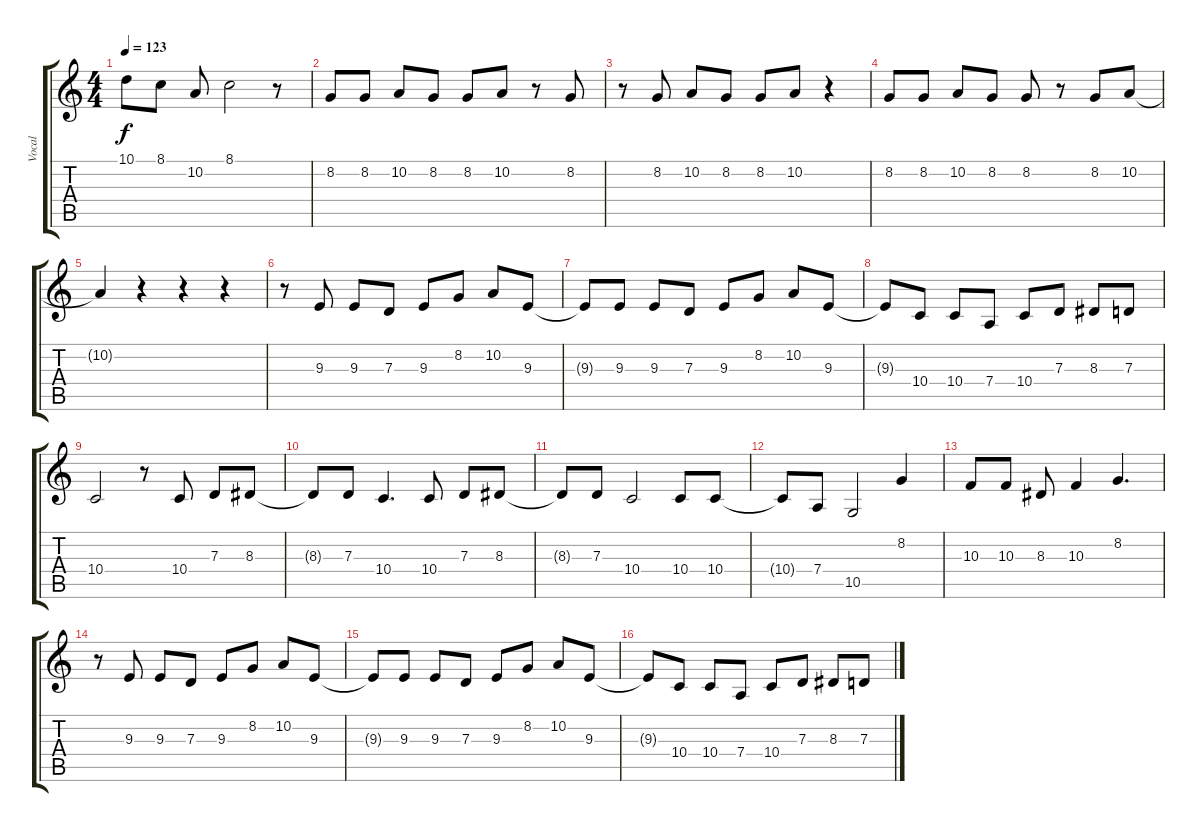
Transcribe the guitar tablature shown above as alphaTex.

\track ("Vocal" "Vocal") {instrument synthvoice}
\staff {score tabs}
\tuning (E4 B3 G3 D3 A2 E2) {hide}
\ts (4 4)
\tempo 123
\clef g2
\ks c
10.1{t}.8{dy f} 8.1.8 10.2.8 8.1.2 r.8 |
8.2.8 8.2.8 10.2.8 8.2.8 8.2.8 10.2.8 r.8 8.2.8 |
r.8 8.2.8 10.2.8 8.2.8 8.2.8 10.2.8 r.4 |
8.2.8 8.2.8 10.2.8 8.2.8 8.2.8 r.8 8.2.8 10.2.8 |
10.2{t}.4 r.4 r.4 r.4 |
r.8 9.3.8 9.3.8 7.3.8 9.3.8 8.2.8 10.2.8 9.3.8 |
9.3{t}.8 9.3.8 9.3.8 7.3.8 9.3.8 8.2.8 10.2.8 9.3.8 |
9.3{t}.8 10.4.8 10.4.8 7.4.8 10.4.8 7.3.8 8.3.8 7.3.8 |
10.4.2 r.8 10.4.8 7.3.8 8.3.8 |
8.3{t}.8 7.3.8 10.4.4{d} 10.4.8 7.3.8 8.3.8 |
8.3{t}.8 7.3.8 10.4.2 10.4.8 10.4.8 |
10.4{t}.8 7.4.8 10.5.2 8.2.4 |
10.3.8 10.3.8 8.3.8 10.3.4 8.2.4{d} |
r.8 9.3.8 9.3.8 7.3.8 9.3.8 8.2.8 10.2.8 9.3.8 |
9.3{t}.8 9.3.8 9.3.8 7.3.8 9.3.8 8.2.8 10.2.8 9.3.8 |
9.3{t}.8 10.4.8 10.4.8 7.4.8 10.4.8 7.3.8 8.3.8 7.3.8
